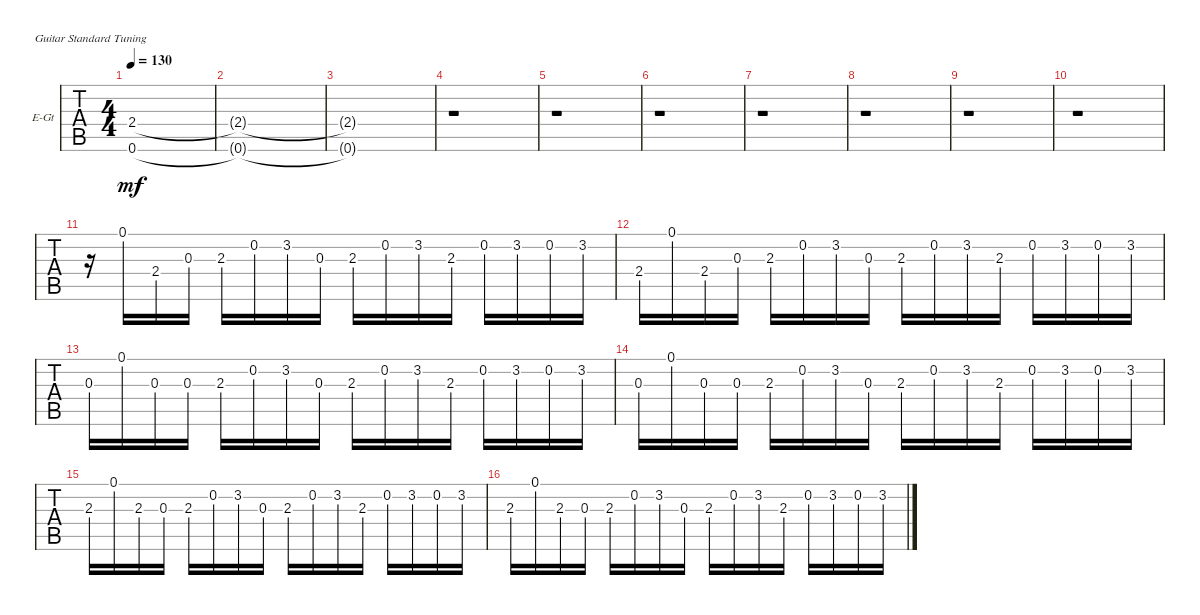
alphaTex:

\bracketExtendMode groupsimilarinstruments
\firstSystemTrackNameOrientation horizontal
\otherSystemsTrackNameOrientation horizontal
\track ("Guitar" "E-Gt") {instrument electricguitarclean}
\staff {tabs}
\tuning (E4 B3 G3 D3 A2 E2)
\ts (4 4)
\tempo 130
\clef g2
\ks c
(0.6 2.4).1{dy mf instrument electricguitarclean} |
(0.6{t} 2.4{t}).1 |
(0.6{t} 2.4{t}).1 |
r.1 |
r.1 |
r.1 |
r.1 |
r.1 |
r.1 |
r.1 |
r.16 0.1.16 2.4.16 0.3.16 2.3.16 0.2.16 3.2.16 0.3.16 2.3.16 0.2.16 3.2.16 2.3.16 0.2.16 3.2.16 0.2.16 3.2.16 |
2.4.16 0.1.16 2.4.16 0.3.16 2.3.16 0.2.16 3.2.16 0.3.16 2.3.16 0.2.16 3.2.16 2.3.16 0.2.16 3.2.16 0.2.16 3.2.16 |
0.3.16 0.1.16 0.3.16 0.3.16 2.3.16 0.2.16 3.2.16 0.3.16 2.3.16 0.2.16 3.2.16 2.3.16 0.2.16 3.2.16 0.2.16 3.2.16 |
0.3.16 0.1.16 0.3.16 0.3.16 2.3.16 0.2.16 3.2.16 0.3.16 2.3.16 0.2.16 3.2.16 2.3.16 0.2.16 3.2.16 0.2.16 3.2.16 |
2.3.16 0.1.16 2.3.16 0.3.16 2.3.16 0.2.16 3.2.16 0.3.16 2.3.16 0.2.16 3.2.16 2.3.16 0.2.16 3.2.16 0.2.16 3.2.16 |
2.3.16 0.1.16 2.3.16 0.3.16 2.3.16 0.2.16 3.2.16 0.3.16 2.3.16 0.2.16 3.2.16 2.3.16 0.2.16 3.2.16 0.2.16 3.2.16
